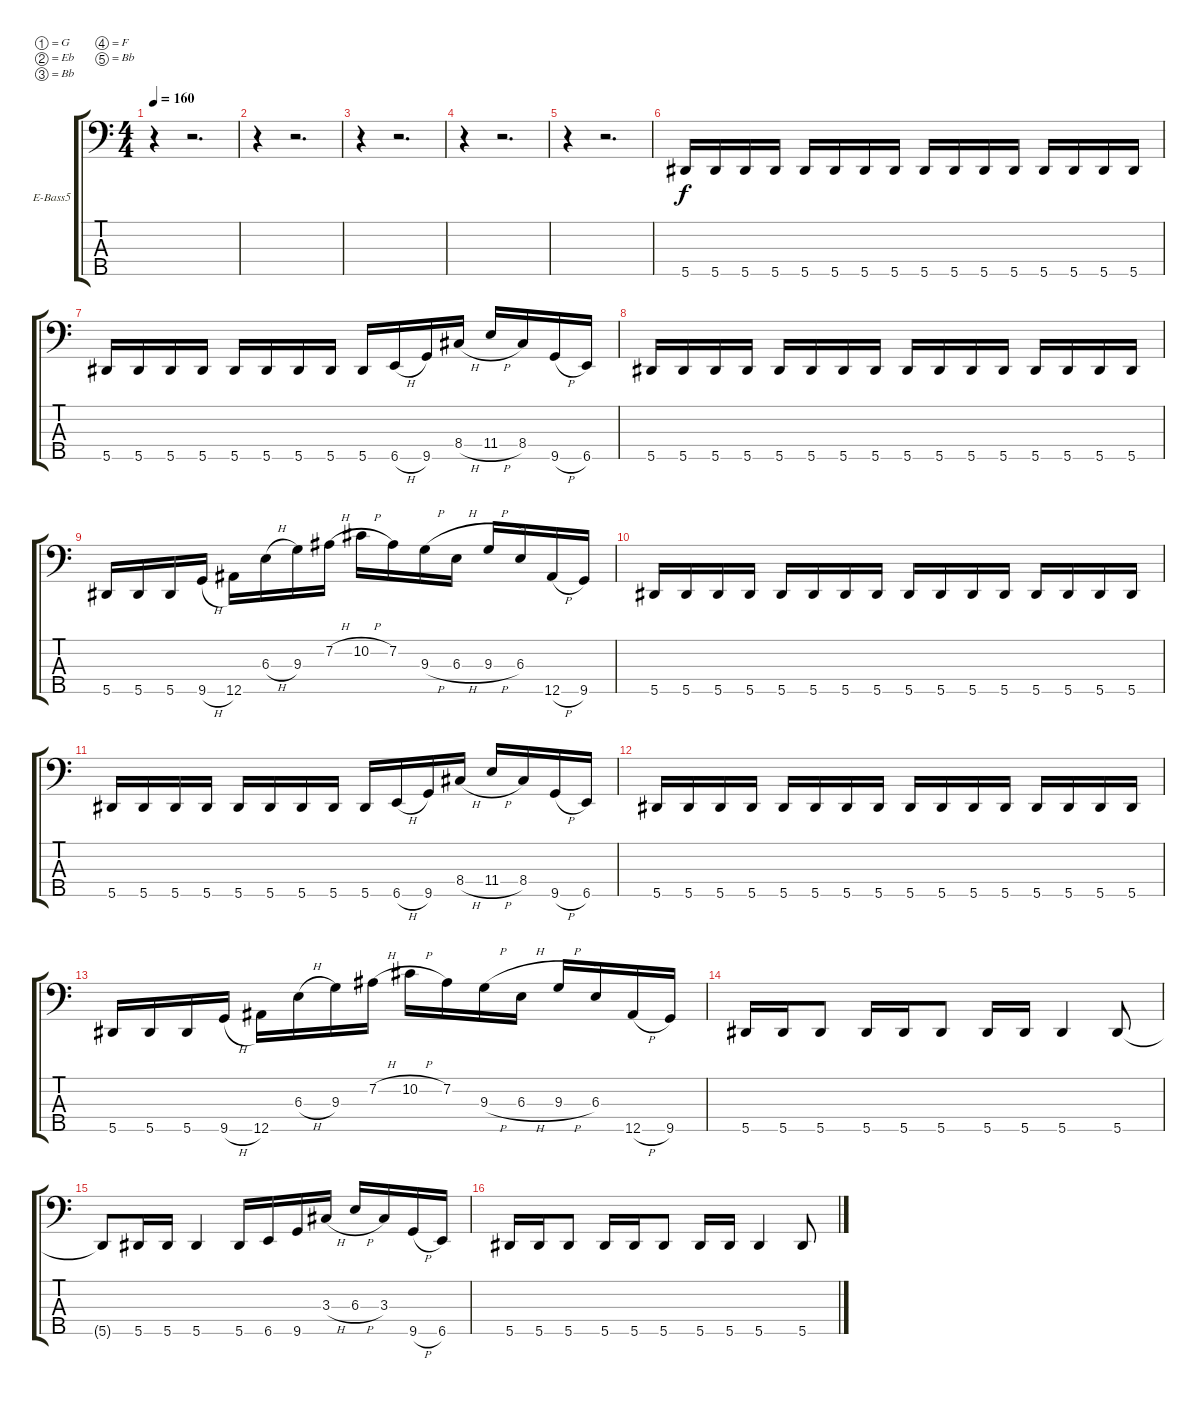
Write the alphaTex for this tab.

\bracketExtendMode groupsimilarinstruments
\firstSystemTrackNameOrientation horizontal
\otherSystemsTrackNameOrientation horizontal
\track ("Bass" "E-Bass5") {instrument electricbassfinger}
\staff {score tabs}
\tuning (G2 Eb2 Bb1 F1 Bb0)
\ts (4 4)
\tempo 160
\clef f4
\ks c
r.4{dy f} r.2{d} |
r.4 r.2{d} |
r.4 r.2{d} |
r.4 r.2{d} |
r.4 r.2{d} |
5.5.16 5.5.16 5.5.16 5.5.16 5.5.16 5.5.16 5.5.16 5.5.16 5.5.16 5.5.16 5.5.16 5.5.16 5.5.16 5.5.16 5.5.16 5.5.16 |
5.5.16 5.5.16 5.5.16 5.5.16 5.5.16 5.5.16 5.5.16 5.5.16 5.5.16 6.5{h}.16 9.5.16 8.4{h}.16 11.4{h}.16 8.4.16 9.5{h}.16 6.5.16 |
5.5.16 5.5.16 5.5.16 5.5.16 5.5.16 5.5.16 5.5.16 5.5.16 5.5.16 5.5.16 5.5.16 5.5.16 5.5.16 5.5.16 5.5.16 5.5.16 |
5.5.16 5.5.16 5.5.16 9.5{h}.16 12.5.16 6.3{h}.16 9.3.16 7.2{h}.16 10.2{h}.16 7.2.16 9.3{h}.16 6.3{h}.16 9.3{h}.16 6.3.16 12.5{h}.16 9.5.16 |
5.5.16 5.5.16 5.5.16 5.5.16 5.5.16 5.5.16 5.5.16 5.5.16 5.5.16 5.5.16 5.5.16 5.5.16 5.5.16 5.5.16 5.5.16 5.5.16 |
5.5.16 5.5.16 5.5.16 5.5.16 5.5.16 5.5.16 5.5.16 5.5.16 5.5.16 6.5{h}.16 9.5.16 8.4{h}.16 11.4{h}.16 8.4.16 9.5{h}.16 6.5.16 |
5.5.16 5.5.16 5.5.16 5.5.16 5.5.16 5.5.16 5.5.16 5.5.16 5.5.16 5.5.16 5.5.16 5.5.16 5.5.16 5.5.16 5.5.16 5.5.16 |
5.5.16 5.5.16 5.5.16 9.5{h}.16 12.5.16 6.3{h}.16 9.3.16 7.2{h}.16 10.2{h}.16 7.2.16 9.3{h}.16 6.3{h}.16 9.3{h}.16 6.3.16 12.5{h}.16 9.5.16 |
5.5.16 5.5.16 5.5.8 5.5.16 5.5.16 5.5.8 5.5.16 5.5.16 5.5.4 5.5.8 |
5.5{t}.8 5.5.16 5.5.16 5.5.4 5.5.16 6.5.16 9.5.16 3.3{h}.16 6.3{h}.16 3.3.16 9.5{h}.16 6.5.16 |
5.5.16 5.5.16 5.5.8 5.5.16 5.5.16 5.5.8 5.5.16 5.5.16 5.5.4 5.5.8
